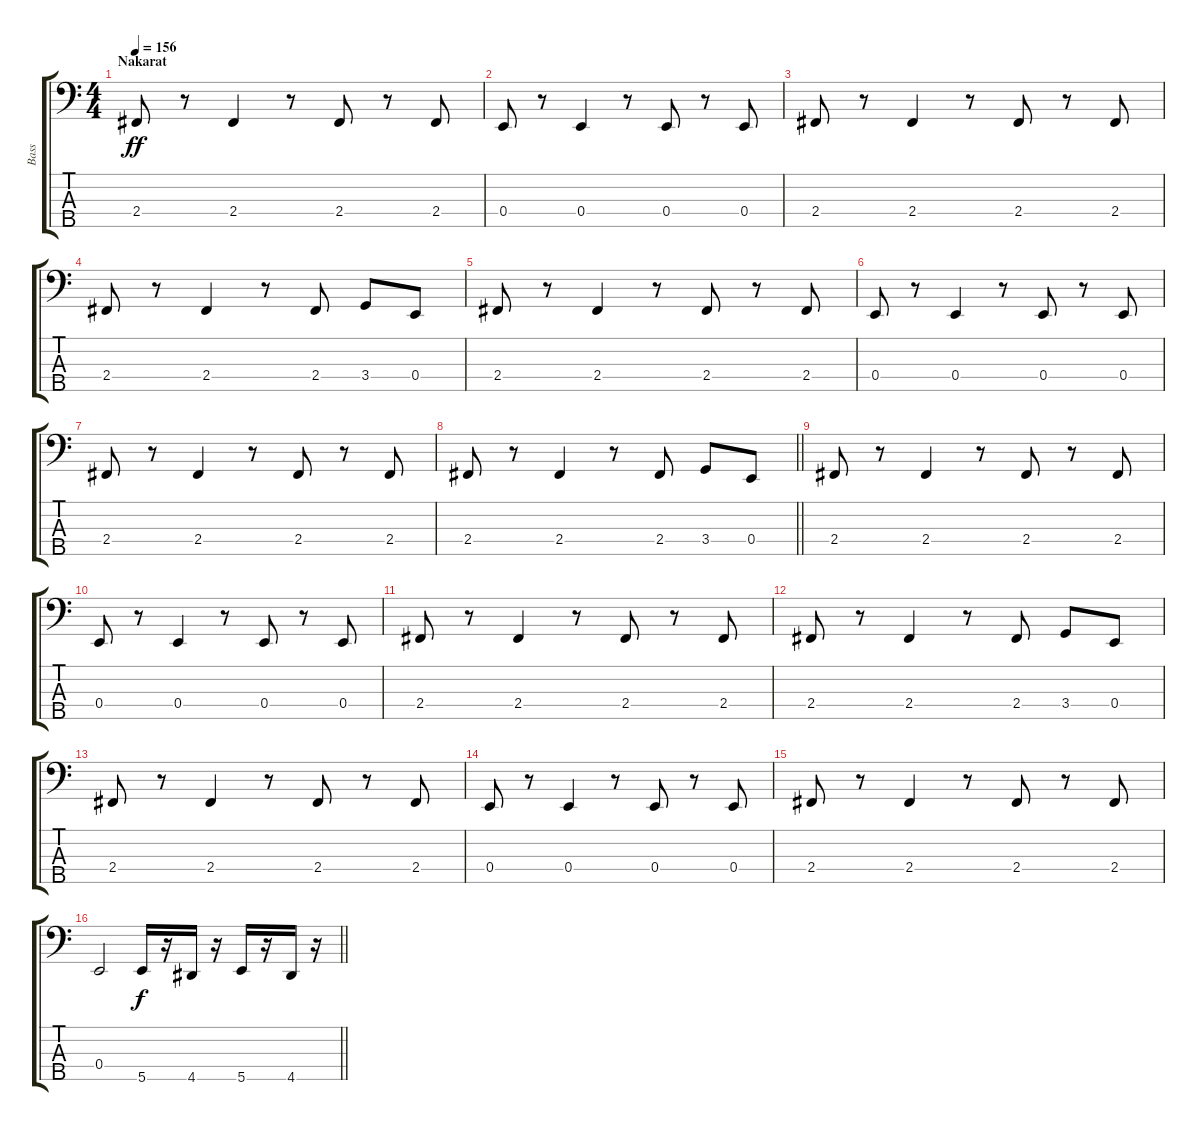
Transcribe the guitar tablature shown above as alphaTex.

\track ("Bass" "Bass") {instrument electricbassfinger}
\staff {score tabs}
\tuning (G2 D2 A1 E1 B0) {hide}
\ts (4 4)
\section ("" "Nakarat")
\tempo 156
\clef f4
\ks c
2.4.8{dy ff} r.8 2.4.4 r.8 2.4.8 r.8 2.4.8 |
0.4.8 r.8 0.4.4 r.8 0.4.8 r.8 0.4.8 |
2.4.8 r.8 2.4.4 r.8 2.4.8 r.8 2.4.8 |
2.4.8 r.8 2.4.4 r.8 2.4.8 3.4.8 0.4.8 |
2.4.8 r.8 2.4.4 r.8 2.4.8 r.8 2.4.8 |
0.4.8 r.8 0.4.4 r.8 0.4.8 r.8 0.4.8 |
2.4.8 r.8 2.4.4 r.8 2.4.8 r.8 2.4.8 |
\barLineRight lightlight
2.4.8 r.8 2.4.4 r.8 2.4.8 3.4.8 0.4.8 |
2.4.8 r.8 2.4.4 r.8 2.4.8 r.8 2.4.8 |
0.4.8 r.8 0.4.4 r.8 0.4.8 r.8 0.4.8 |
2.4.8 r.8 2.4.4 r.8 2.4.8 r.8 2.4.8 |
2.4.8 r.8 2.4.4 r.8 2.4.8 3.4.8 0.4.8 |
2.4.8 r.8 2.4.4 r.8 2.4.8 r.8 2.4.8 |
0.4.8 r.8 0.4.4 r.8 0.4.8 r.8 0.4.8 |
2.4.8 r.8 2.4.4 r.8 2.4.8 r.8 2.4.8 |
\barLineRight lightlight
0.4.2 5.5.16{dy f} r.16 4.5.16 r.16 5.5.16 r.16 4.5.16 r.16
